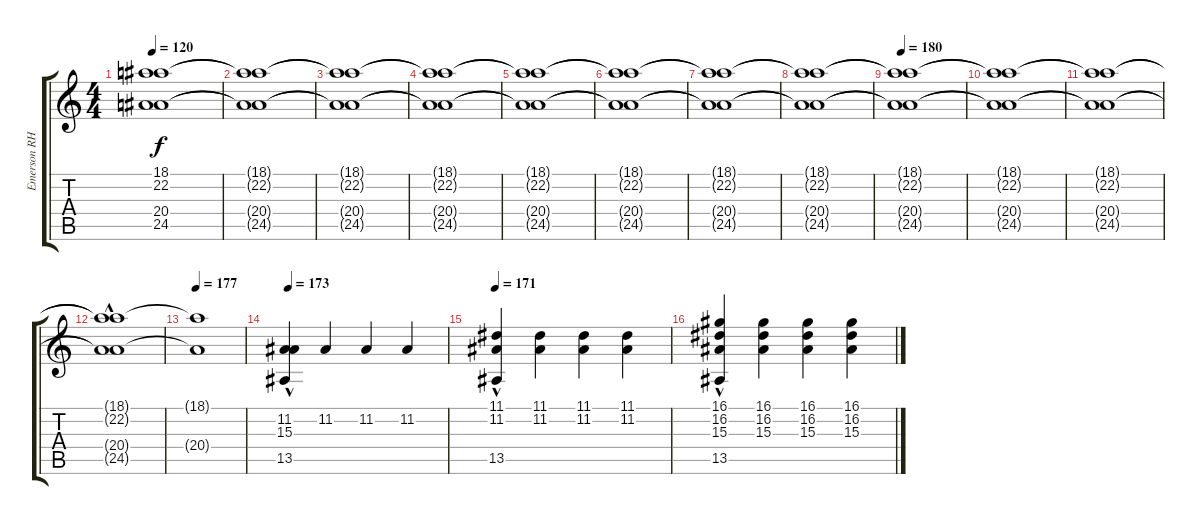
\track ("Emerson RH" "Emerson RH") {instrument rockorgan}
\staff {score tabs}
\tuning (E4 B3 G3 D3 A2 E2) {hide}
\ts (4 4)
\tempo 120
\clef g2
\ks c
(18.1{t} 22.2{t} 20.4{t} 24.5{t}).1{dy f} |
(18.1{t} 22.2{t} 20.4{t} 24.5{t}).1 |
(18.1{t} 22.2{t} 20.4{t} 24.5{t}).1 |
(18.1{t} 22.2{t} 20.4{t} 24.5{t}).1 |
(18.1{t} 22.2{t} 20.4{t} 24.5{t}).1 |
(18.1{t} 22.2{t} 20.4{t} 24.5{t}).1 |
(18.1{t} 22.2{t} 20.4{t} 24.5{t}).1 |
(18.1{t} 22.2{t} 20.4{t} 24.5{t}).1 |
\tempo 180
(18.1{t} 22.2{t} 20.4{t} 24.5{t}).1 |
(18.1{t} 22.2{t} 20.4{t} 24.5{t}).1 |
(18.1{t} 22.2{t} 20.4{t} 24.5{t}).1 |
(18.1{t} 22.2{t} 20.4{t} 24.5{hac t}).1 |
\tempo 177
(18.1{t} 20.4{t}).1 |
\tempo 173
(11.2{hac} 15.3{hac} 13.5{hac}).4{balance 4} 11.2.4 11.2.4 11.2.4 |
\tempo 171
(11.1{hac} 11.2{hac} 13.5{hac}).4 (11.1 11.2).4 (11.1 11.2).4 (11.1 11.2).4 |
(16.1{hac} 16.2{hac} 15.3{hac} 13.5{hac}).4 (16.1 16.2 15.3).4 (16.1 16.2 15.3).4 (16.1 16.2 15.3).4
